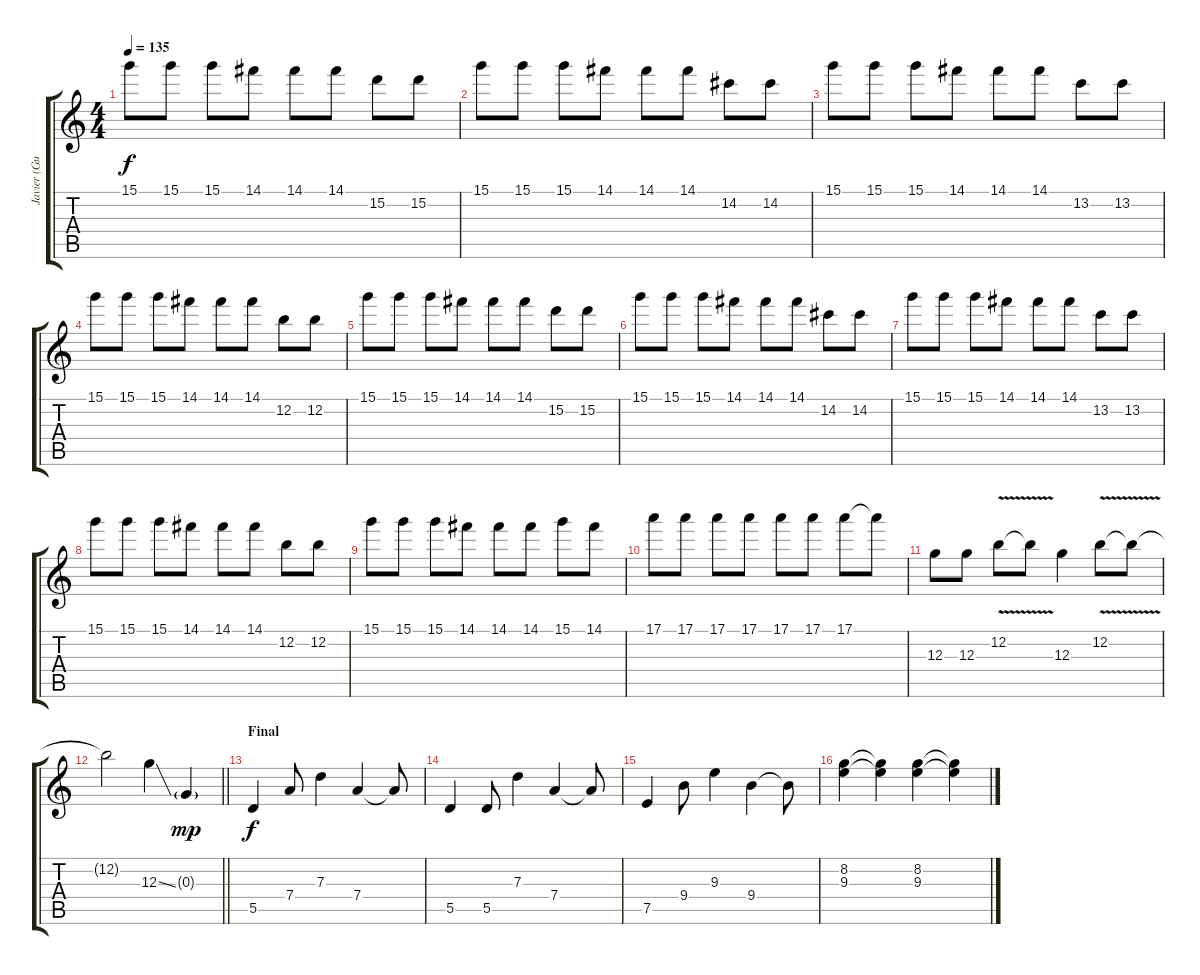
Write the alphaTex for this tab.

\track ("Javier (Guitarra)" "Javier (Gu") {instrument overdrivenguitar}
\staff {score tabs}
\tuning (E4 B3 G3 D3 A2 E2) {hide}
\ts (4 4)
\tempo 135
\clef g2
\ks c
15.1.8{dy f} 15.1.8 15.1.8 14.1.8 14.1.8 14.1.8 15.2.8 15.2.8 |
15.1.8 15.1.8 15.1.8 14.1.8 14.1.8 14.1.8 14.2.8 14.2.8 |
15.1.8 15.1.8 15.1.8 14.1.8 14.1.8 14.1.8 13.2.8 13.2.8 |
15.1.8 15.1.8 15.1.8 14.1.8 14.1.8 14.1.8 12.2.8 12.2.8 |
15.1.8 15.1.8 15.1.8 14.1.8 14.1.8 14.1.8 15.2.8 15.2.8 |
15.1.8 15.1.8 15.1.8 14.1.8 14.1.8 14.1.8 14.2.8 14.2.8 |
15.1.8 15.1.8 15.1.8 14.1.8 14.1.8 14.1.8 13.2.8 13.2.8 |
15.1.8 15.1.8 15.1.8 14.1.8 14.1.8 14.1.8 12.2.8 12.2.8 |
15.1.8 15.1.8 15.1.8 14.1.8 14.1.8 14.1.8 15.1.8 14.1.8 |
17.1.8 17.1.8 17.1.8 17.1.8 17.1.8 17.1.8 17.1.8 17.1{t}.8 |
12.3.8 12.3.8 12.2{v}.8 12.2{t}.8 12.3.4 12.2{v}.8 12.2{t}.8 |
\barLineRight lightlight
12.2{t}.2 12.3{ss}.4 0.3{g}.4{dy mp} |
\section ("" "Final")
5.5.4{dy f} 7.4.8 7.3.4 7.4.4 7.4{t}.8 |
5.5.4 5.5.8 7.3.4 7.4.4 7.4{t}.8 |
7.5.4 9.4.8 9.3.4 9.4.4 9.4{t}.8 |
(8.2 9.3).4 (8.2{t} 9.3{t}).4 (8.2 9.3).4 (8.2{t} 9.3{t}).4
